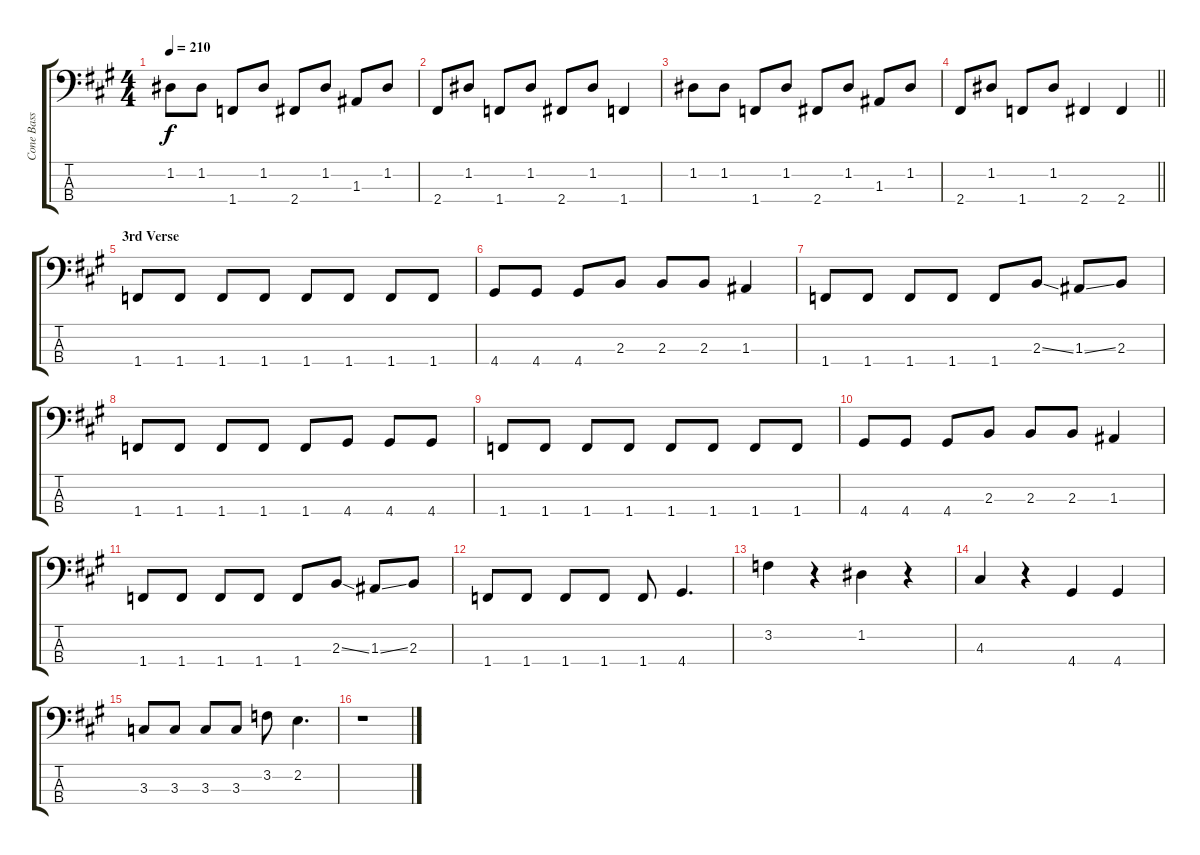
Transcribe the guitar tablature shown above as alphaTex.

\track ("Cone Bass" "Cone Bass") {instrument electricbasspick}
\staff {score tabs}
\tuning (G2 D2 A1 E1) {hide}
\ts (4 4)
\tempo 210
\clef f4
\ks a
1.2.8{dy f} 1.2.8 1.4.8 1.2.8 2.4.8 1.2.8 1.3.8 1.2.8 |
2.4.8 1.2.8 1.4.8 1.2.8 2.4.8 1.2.8 1.4.4 |
1.2.8 1.2.8 1.4.8 1.2.8 2.4.8 1.2.8 1.3.8 1.2.8 |
\barLineRight lightlight
2.4.8 1.2.8 1.4.8 1.2.8 2.4.4 2.4.4 |
\section ("" "3rd Verse")
1.4.8 1.4.8 1.4.8 1.4.8 1.4.8 1.4.8 1.4.8 1.4.8 |
4.4.8 4.4.8 4.4.8 2.3.8 2.3.8 2.3.8 1.3.4 |
1.4.8 1.4.8 1.4.8 1.4.8 1.4.8 2.3{ss}.8 1.3{ss}.8 2.3.8 |
1.4.8 1.4.8 1.4.8 1.4.8 1.4.8 4.4.8 4.4.8 4.4.8 |
1.4.8 1.4.8 1.4.8 1.4.8 1.4.8 1.4.8 1.4.8 1.4.8 |
4.4.8 4.4.8 4.4.8 2.3.8 2.3.8 2.3.8 1.3.4 |
1.4.8 1.4.8 1.4.8 1.4.8 1.4.8 2.3{ss}.8 1.3{ss}.8 2.3.8 |
1.4.8 1.4.8 1.4.8 1.4.8 1.4.8 4.4.4{d} |
3.2.4 r.4 1.2.4 r.4 |
4.3.4 r.4 4.4.4 4.4.4 |
3.3.8 3.3.8 3.3.8 3.3.8 3.2.8 2.2.4{d} |
r.1
